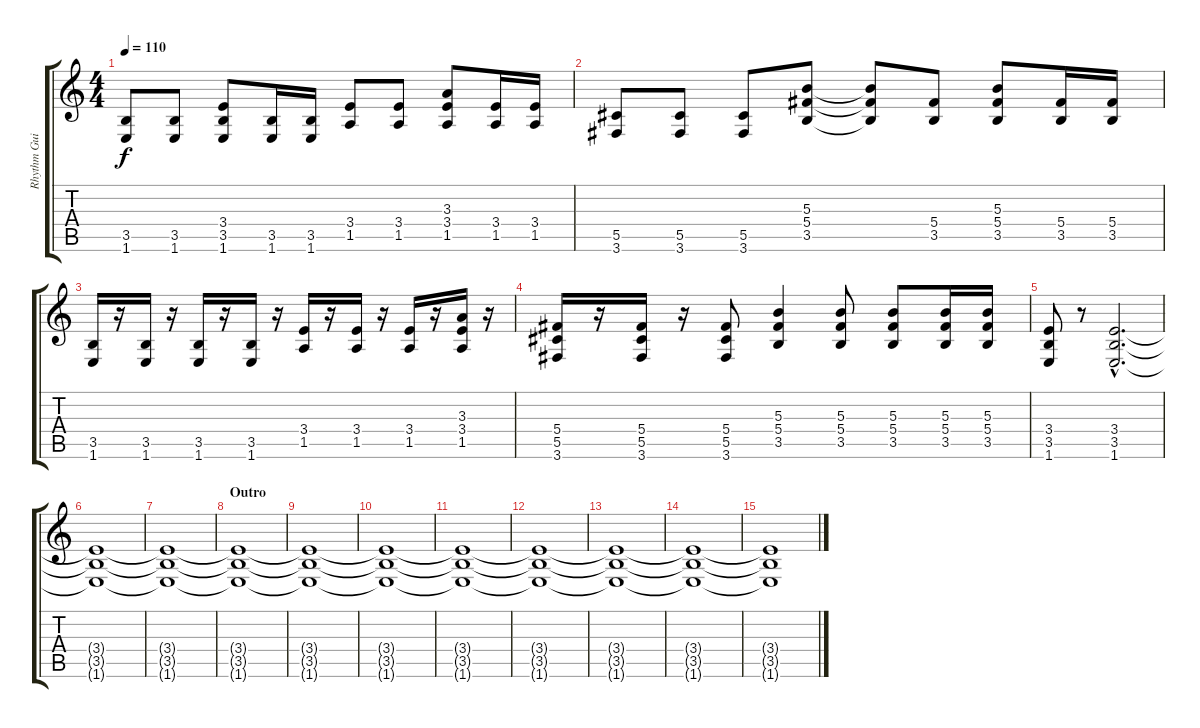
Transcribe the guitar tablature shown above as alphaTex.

\track ("Rhythm Guitar" "Rhythm Gui") {instrument distortionguitar}
\staff {score tabs}
\tuning (Eb4 Bb3 Gb3 Db3 Ab2 Eb2) {hide}
\ts (4 4)
\tempo 110
\clef g2
\ks c
(3.5 1.6).8{dy f} (3.5 1.6).8 (3.4 3.5 1.6).8 (3.5 1.6).16 (3.5 1.6).16 (3.4 1.5).8 (3.4 1.5).8 (3.3 3.4 1.5).8 (3.4 1.5).16 (3.4 1.5).16 |
(5.5 3.6).8 (5.5 3.6).8 (5.5 3.6).8 (5.3 5.4 3.5).8 (5.3{t} 5.4{t} 3.5{t}).8 (5.4 3.5).8 (5.3 5.4 3.5).8 (5.4 3.5).16 (5.4 3.5).16 |
(3.5 1.6).16 r.16 (3.5 1.6).16 r.16 (3.5 1.6).16 r.16 (3.5 1.6).16 r.16 (3.4 1.5).16 r.16 (3.4 1.5).16 r.16 (3.4 1.5).16 r.16 (3.3 3.4 1.5).16 r.16 |
(5.4 5.5 3.6).16 r.16 (5.4 5.5 3.6).16 r.16 (5.4 5.5 3.6).8 (5.3 5.4 3.5).4 (5.3 5.4 3.5).8 (5.3 5.4 3.5).8 (5.3 5.4 3.5).16 (5.3 5.4 3.5).16 |
(3.4 3.5 1.6).8 r.8 (3.4{hac} 3.5{hac} 1.6{hac}).2{d} |
(3.4{t} 3.5{t} 1.6{t}).1{volume 7} |
(3.4{t} 3.5{t} 1.6{t}).1 |
\section ("" "Outro")
(3.4{t} 3.5{t} 1.6{t}).1{volume 5} |
(3.4{t} 3.5{t} 1.6{t}).1 |
(3.4{t} 3.5{t} 1.6{t}).1{volume 3} |
(3.4{t} 3.5{t} 1.6{t}).1 |
(3.4{t} 3.5{t} 1.6{t}).1{volume 1} |
(3.4{t} 3.5{t} 1.6{t}).1 |
(3.4{t} 3.5{t} 1.6{t}).1{volume 0} |
(3.4{t} 3.5{t} 1.6{t}).1
